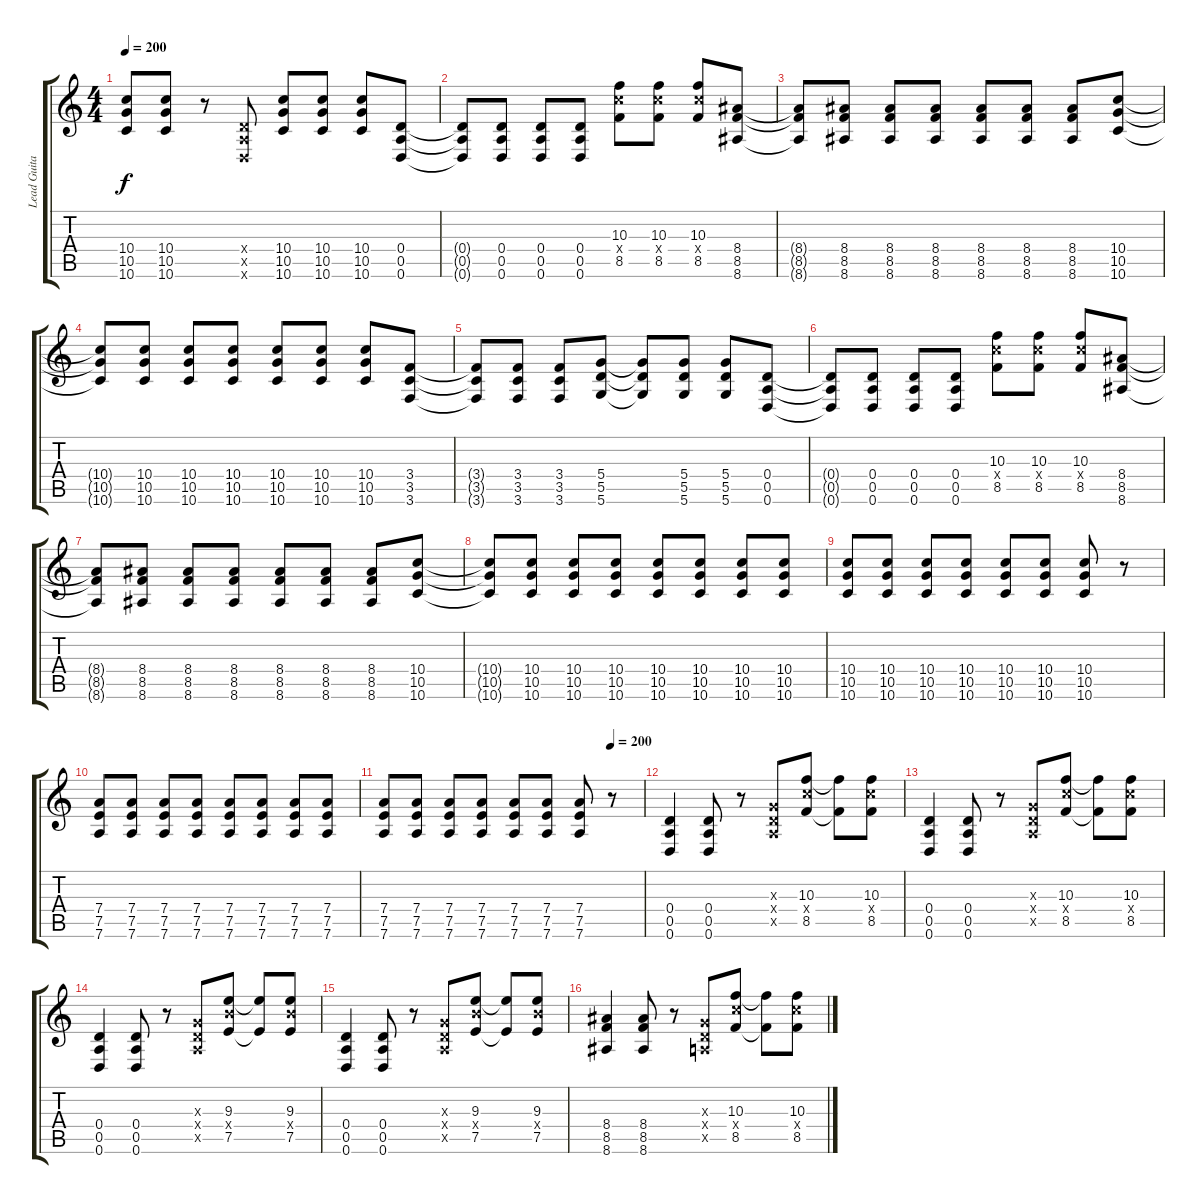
\track ("Lead Guitar" "Lead Guita") {instrument distortionguitar}
\staff {score tabs}
\tuning (E4 B3 G3 D3 A2 D2) {hide}
\ts (4 4)
\tempo 200
\clef g2
\ks c
(10.4 10.5 10.6).8{dy f} (10.4 10.5 10.6).8 r.8 (0.4{x} 0.5{x} 0.6{x}).8 (10.4 10.5 10.6).8 (10.4 10.5 10.6).8 (10.4 10.5 10.6).8 (0.4 0.5 0.6).8 |
(0.4{t} 0.5{t} 0.6{t}).8 (0.4 0.5 0.6).8 (0.4 0.5 0.6).8 (0.4 0.5 0.6).8 (10.3 10.4{x} 8.5).8 (10.3 10.4{x} 8.5).8 (10.3 10.4{x} 8.5).8 (8.4 8.5 8.6).8 |
(8.4{t} 8.5{t} 8.6{t}).8 (8.4 8.5 8.6).8 (8.4 8.5 8.6).8 (8.4 8.5 8.6).8 (8.4 8.5 8.6).8 (8.4 8.5 8.6).8 (8.4 8.5 8.6).8 (10.4 10.5 10.6).8 |
(10.4{t} 10.5{t} 10.6{t}).8 (10.4 10.5 10.6).8 (10.4 10.5 10.6).8 (10.4 10.5 10.6).8 (10.4 10.5 10.6).8 (10.4 10.5 10.6).8 (10.4 10.5 10.6).8 (3.4 3.5 3.6).8 |
(3.4{t} 3.5{t} 3.6{t}).8 (3.4 3.5 3.6).8 (3.4 3.5 3.6).8 (5.4 5.5 5.6).8 (5.4{t} 5.5{t} 5.6{t}).8 (5.4 5.5 5.6).8 (5.4 5.5 5.6).8 (0.4 0.5 0.6).8 |
(0.4{t} 0.5{t} 0.6{t}).8 (0.4 0.5 0.6).8 (0.4 0.5 0.6).8 (0.4 0.5 0.6).8 (10.3 10.4{x} 8.5).8 (10.3 10.4{x} 8.5).8 (10.3 10.4{x} 8.5).8 (8.4 8.5 8.6).8 |
(8.4{t} 8.5{t} 8.6{t}).8 (8.4 8.5 8.6).8 (8.4 8.5 8.6).8 (8.4 8.5 8.6).8 (8.4 8.5 8.6).8 (8.4 8.5 8.6).8 (8.4 8.5 8.6).8 (10.4 10.5 10.6).8 |
(10.4{t} 10.5{t} 10.6{t}).8 (10.4 10.5 10.6).8 (10.4 10.5 10.6).8 (10.4 10.5 10.6).8 (10.4 10.5 10.6).8 (10.4 10.5 10.6).8 (10.4 10.5 10.6).8 (10.4 10.5 10.6).8 |
(10.4 10.5 10.6).8 (10.4 10.5 10.6).8 (10.4 10.5 10.6).8 (10.4 10.5 10.6).8 (10.4 10.5 10.6).8 (10.4 10.5 10.6).8 (10.4 10.5 10.6).8 r.8 |
(7.4 7.5 7.6).8 (7.4 7.5 7.6).8 (7.4 7.5 7.6).8 (7.4 7.5 7.6).8 (7.4 7.5 7.6).8 (7.4 7.5 7.6).8 (7.4 7.5 7.6).8 (7.4 7.5 7.6).8 |
\tempo (200 0.875)
(7.4 7.5 7.6).8 (7.4 7.5 7.6).8 (7.4 7.5 7.6).8 (7.4 7.5 7.6).8 (7.4 7.5 7.6).8 (7.4 7.5 7.6).8 (7.4 7.5 7.6).8 r.8 |
(0.4 0.5 0.6).4 (0.4 0.5 0.6).8 r.8 (0.3{x} 0.4{x} 0.5{x}).8 (10.3 10.4{x} 8.5).8 (10.3{t} 8.5{t}).8 (10.3 10.4{x} 8.5).8 |
(0.4 0.5 0.6).4 (0.4 0.5 0.6).8 r.8 (0.3{x} 0.4{x} 0.5{x}).8 (10.3 10.4{x} 8.5).8 (10.3{t} 8.5{t}).8 (10.3 10.4{x} 8.5).8 |
(0.4 0.5 0.6).4 (0.4 0.5 0.6).8 r.8 (0.3{x} 0.4{x} 0.5{x}).8 (9.3 9.4{x} 7.5).8 (9.3{t} 7.5{t}).8 (9.3 9.4{x} 7.5).8 |
(0.4 0.5 0.6).4 (0.4 0.5 0.6).8 r.8 (0.3{x} 0.4{x} 0.5{x}).8 (9.3 9.4{x} 7.5).8 (9.3{t} 7.5{t}).8 (9.3 9.4{x} 7.5).8 |
(8.4 8.5 8.6).4 (8.4 8.5 8.6).8 r.8 (0.3{x} 0.4{x} 0.5{x}).8 (10.3 10.4{x} 8.5).8 (10.3{t} 8.5{t}).8 (10.3 10.4{x} 8.5).8
